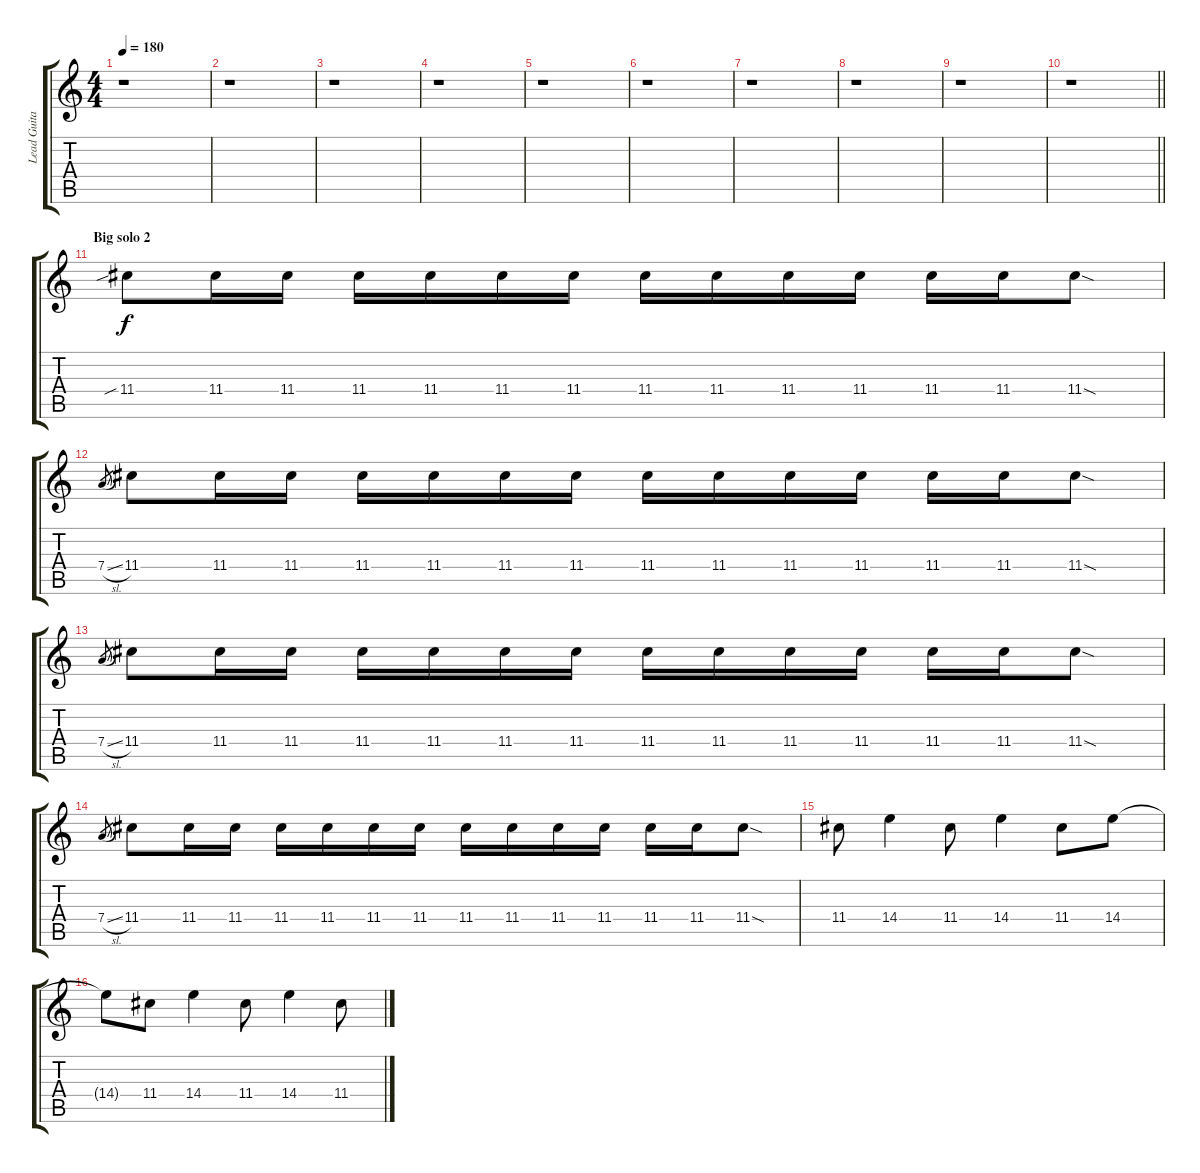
\track ("Lead Guitar" "Lead Guita") {instrument distortionguitar}
\staff {score tabs}
\tuning (E4 B3 G3 D3 A2 E2) {hide}
\ts (4 4)
\tempo 180
\clef g2
\ks c
r.1{dy f} |
r.1 |
r.1 |
r.1 |
r.1 |
r.1 |
r.1 |
r.1 |
r.1 |
\barLineRight lightlight
r.1 |
\section ("" "Big solo 2")
11.4{sib}.8{volume 16} 11.4.16 11.4.16 11.4.16 11.4.16 11.4.16 11.4.16 11.4.16 11.4.16 11.4.16 11.4.16 11.4.16 11.4.16 11.4{sod}.8 |
7.4{sl}.8{gr} 11.4.8 11.4.16 11.4.16 11.4.16 11.4.16 11.4.16 11.4.16 11.4.16 11.4.16 11.4.16 11.4.16 11.4.16 11.4.16 11.4{sod}.8 |
7.4{sl}.8{gr} 11.4.8 11.4.16 11.4.16 11.4.16 11.4.16 11.4.16 11.4.16 11.4.16 11.4.16 11.4.16 11.4.16 11.4.16 11.4.16 11.4{sod}.8 |
7.4{sl}.8{gr} 11.4.8 11.4.16 11.4.16 11.4.16 11.4.16 11.4.16 11.4.16 11.4.16 11.4.16 11.4.16 11.4.16 11.4.16 11.4.16 11.4{sod}.8 |
11.4.8 14.4.4 11.4.8 14.4.4 11.4.8 14.4.8 |
14.4{t}.8 11.4.8 14.4.4 11.4.8 14.4.4 11.4.8
